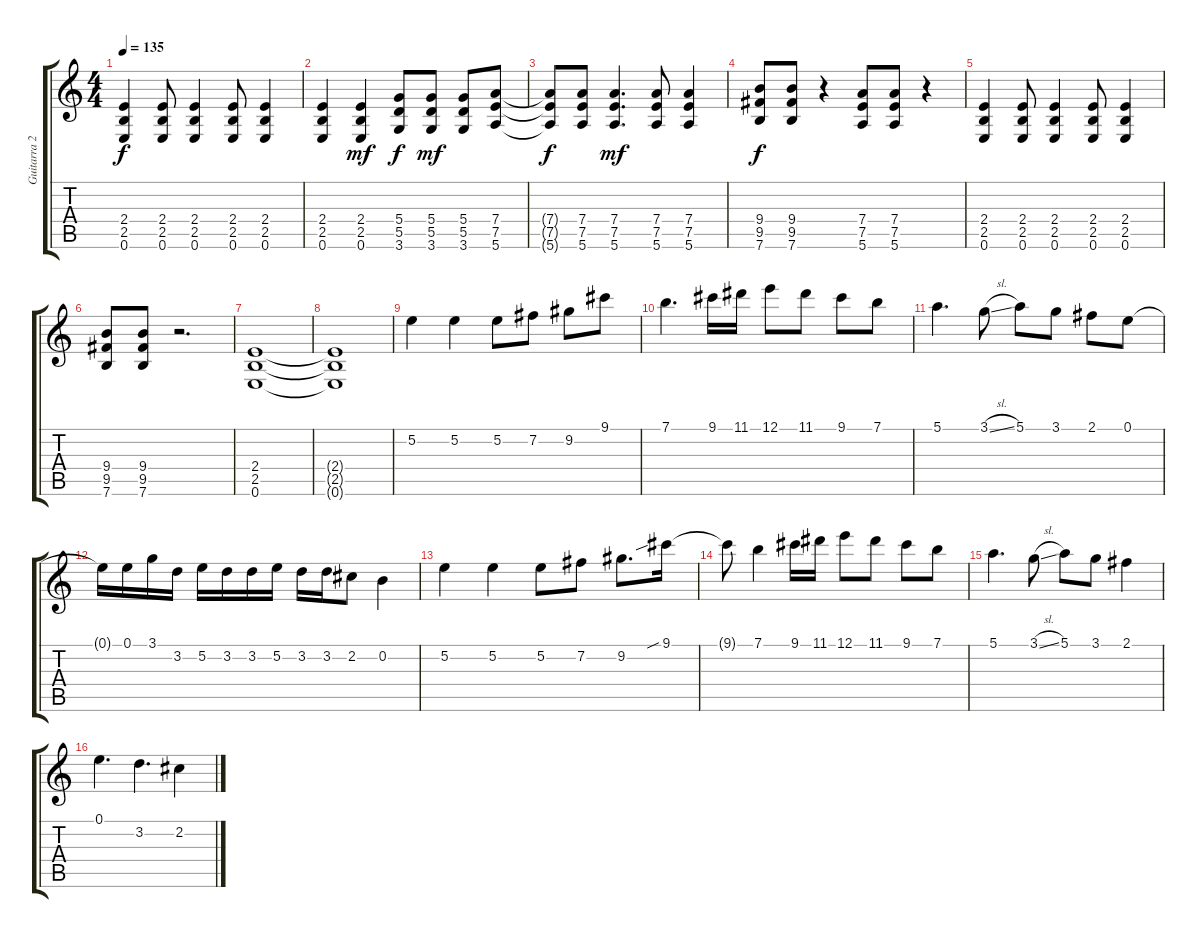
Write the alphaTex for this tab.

\track ("Guitarra 2" "Guitarra 2") {instrument overdrivenguitar}
\staff {score tabs}
\tuning (E4 B3 G3 D3 A2 E2) {hide}
\ts (4 4)
\tempo 135
\clef g2
\ks c
(2.4{t} 2.5{t} 0.6{t}).4{dy f} (2.4 2.5 0.6).8 (2.4 2.5 0.6).4 (2.4 2.5 0.6).8 (2.4 2.5 0.6).4 |
(2.4 2.5 0.6).4 (2.4 2.5 0.6).4{dy mf} (5.4 5.5 3.6).8{dy f} (5.4 5.5 3.6).8{dy mf} (5.4 5.5 3.6).8 (7.4 7.5 5.6).8 |
(7.4{t} 7.5{t} 5.6{t}).8{dy f} (7.4 7.5 5.6).8 (7.4 7.5 5.6).4{d dy mf} (7.4 7.5 5.6).8 (7.4 7.5 5.6).4 |
(9.4 9.5 7.6).8{dy f} (9.4 9.5 7.6).8 r.4 (7.4 7.5 5.6).8 (7.4 7.5 5.6).8 r.4 |
(2.4 2.5 0.6).4 (2.4 2.5 0.6).8 (2.4 2.5 0.6).4 (2.4 2.5 0.6).8 (2.4 2.5 0.6).4 |
(9.4 9.5 7.6).8 (9.4 9.5 7.6).8 r.2{d} |
(2.4 2.5 0.6).1 |
(2.4{t} 2.5{t} 0.6{t}).1 |
5.2.4{instrument distortionguitar} 5.2.4 5.2.8 7.2.8 9.2.8 9.1.8 |
7.1.4{d} 9.1.16 11.1.16 12.1.8 11.1.8 9.1.8 7.1.8 |
5.1.4{d} 3.1{sl}.8 5.1.8 3.1.8 2.1.8 0.1.8 |
0.1{t}.16 0.1.16 3.1.16 3.2.16 5.2.16 3.2.16 3.2.16 5.2.16 3.2.16 3.2.16 2.2.8 0.2.4 |
5.2.4 5.2.4 5.2.8 7.2.8 9.2.8{d} 9.1{sib}.16 |
9.1{t}.8 7.1.4 9.1.16 11.1.16 12.1.8 11.1.8 9.1.8 7.1.8 |
5.1.4{d} 3.1{sl}.8 5.1.8 3.1.8 2.1.4 |
0.1.4{d} 3.2.4{d} 2.2.4
